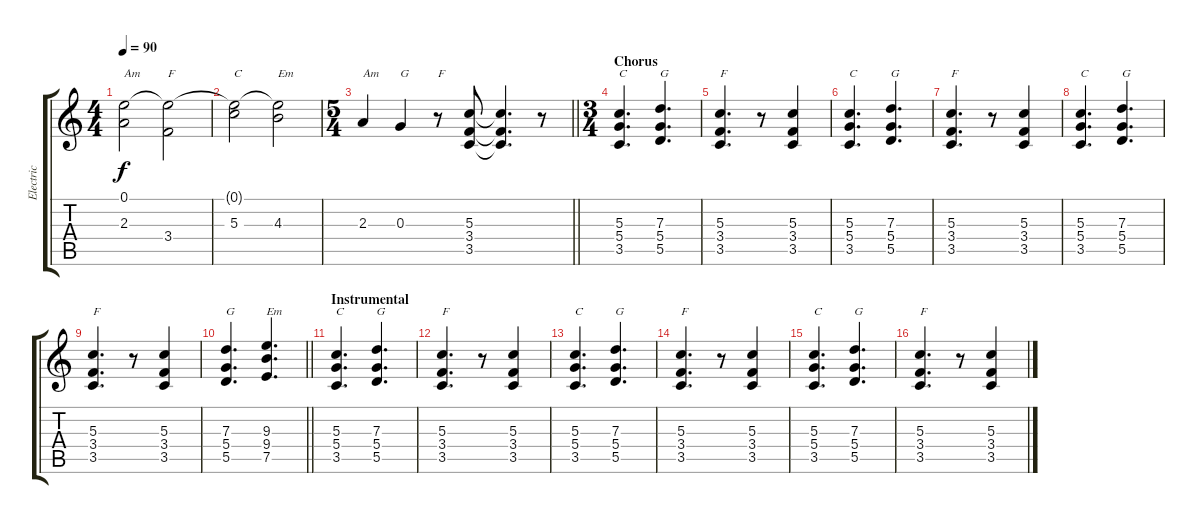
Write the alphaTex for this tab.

\track ("Electric" "Electric") {instrument overdrivenguitar}
\staff {score tabs}
\tuning (E4 B3 G3 D3 A2 E2) {hide}
\ts (4 4)
\tempo 90
\clef g2
\ks c
(0.1{t} 2.3).2{txt "Am" dy f} (0.1{t} 3.4).2{txt "F"} |
(0.1{t} 5.3).2{txt "C"} (0.1{t} 4.3).2{txt "Em"} |
\ts (5 4)
\barLineRight lightlight
2.3.4{txt "Am"} 0.3.4{txt "G"} r.8{txt "F" volume 4} (5.3 3.4 3.5).8 (5.3{t} 3.4{t} 3.5{t}).4{d} r.8 |
\ts (3 4)
\section ("" "Chorus")
(5.3 5.4 3.5).4{d txt "C"} (7.3 5.4 5.5).4{d txt "G"} |
(5.3 3.4 3.5).4{d txt "F"} r.8 (5.3 3.4 3.5).4 |
(5.3 5.4 3.5).4{d txt "C"} (7.3 5.4 5.5).4{d txt "G"} |
(5.3 3.4 3.5).4{d txt "F"} r.8 (5.3 3.4 3.5).4 |
(5.3 5.4 3.5).4{d txt "C"} (7.3 5.4 5.5).4{d txt "G"} |
(5.3 3.4 3.5).4{d txt "F"} r.8 (5.3 3.4 3.5).4 |
\barLineRight lightlight
(7.3 5.4 5.5).4{d txt "G"} (9.3 9.4 7.5).4{d txt "Em"} |
\section ("" "Instrumental")
(5.3 5.4 3.5).4{d txt "C"} (7.3 5.4 5.5).4{d txt "G"} |
(5.3 3.4 3.5).4{d txt "F"} r.8 (5.3 3.4 3.5).4 |
(5.3 5.4 3.5).4{d txt "C"} (7.3 5.4 5.5).4{d txt "G"} |
(5.3 3.4 3.5).4{d txt "F"} r.8 (5.3 3.4 3.5).4 |
(5.3 5.4 3.5).4{d txt "C"} (7.3 5.4 5.5).4{d txt "G"} |
(5.3 3.4 3.5).4{d txt "F"} r.8 (5.3 3.4 3.5).4
